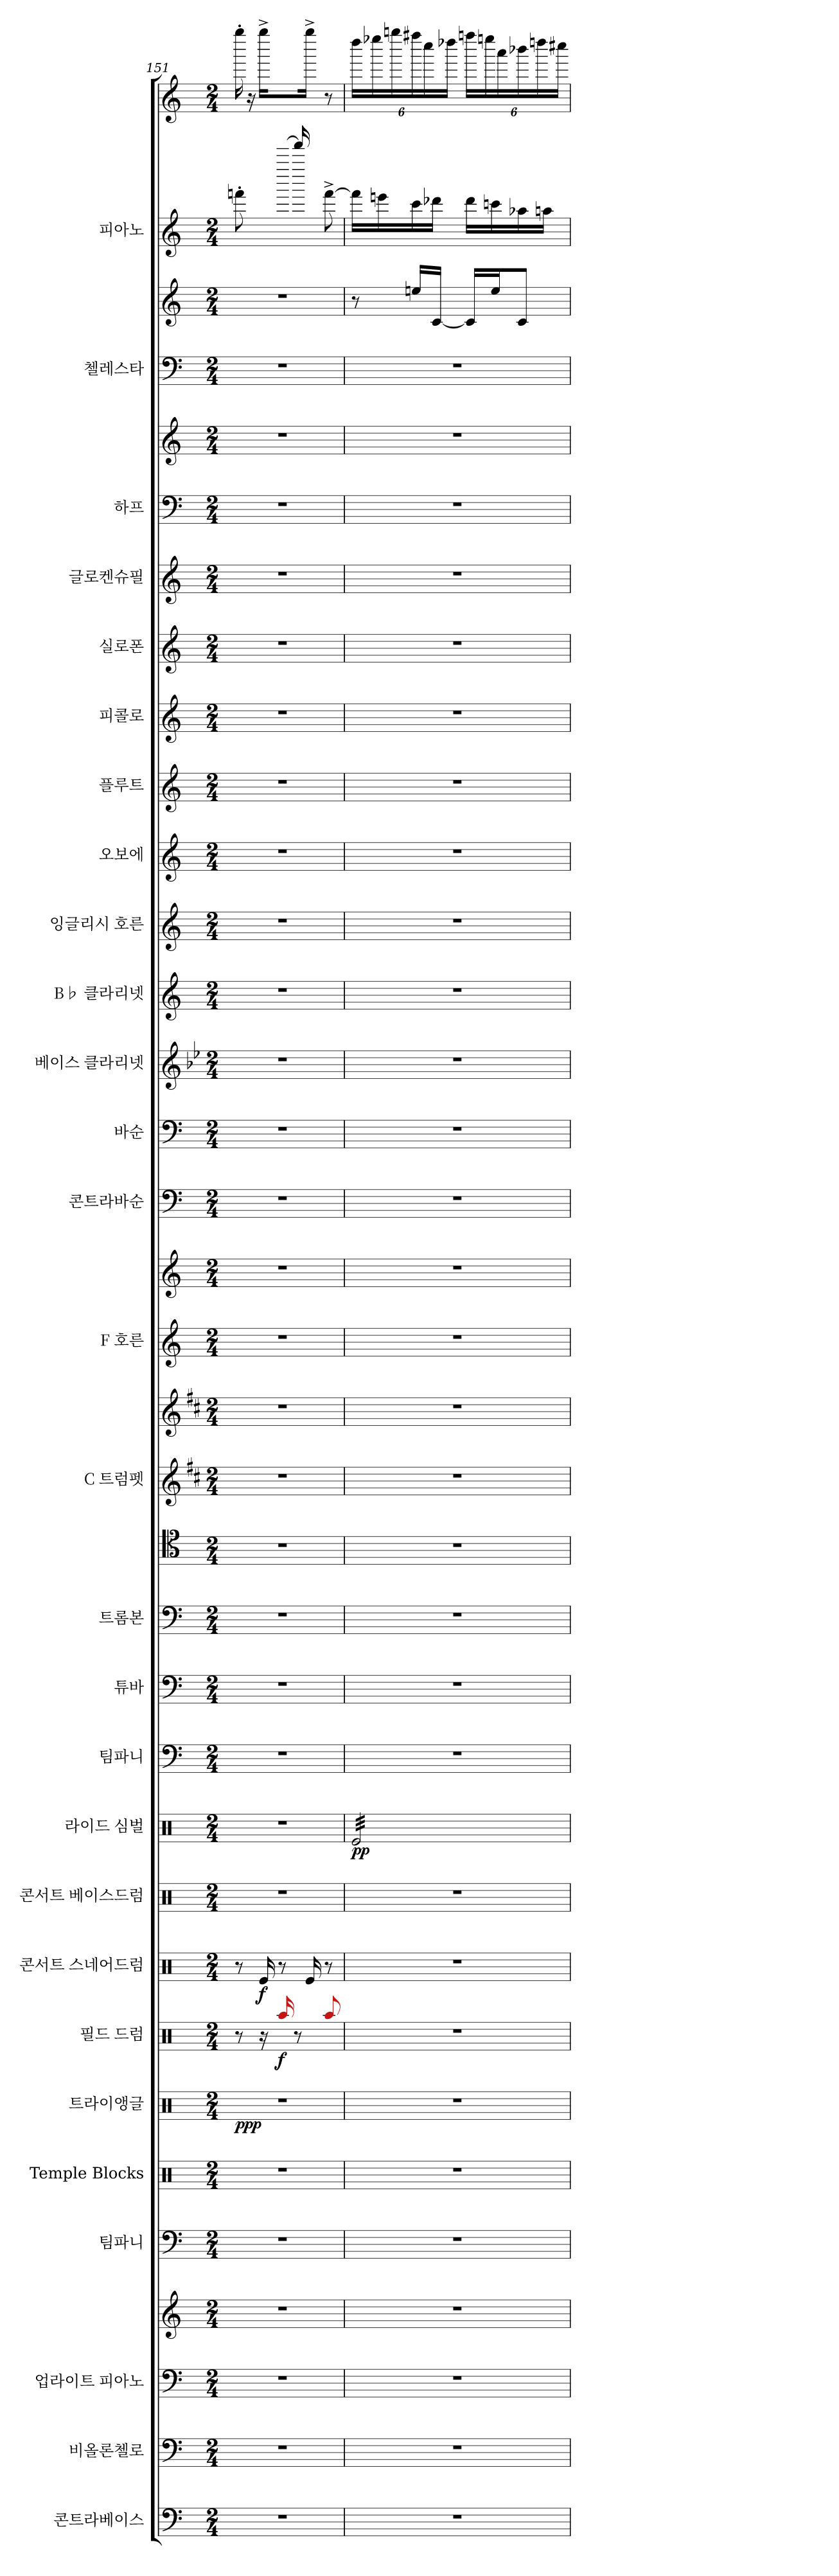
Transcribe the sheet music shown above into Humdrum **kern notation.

**kern	**kern	**kern	**kern	**kern	**kern	**kern	**dynam	**kern	**dynam	**kern	**dynam	**kern	**kern	**dynam	**kern	**kern	**kern	**kern	**kern	**kern	**kern	**kern	**kern	**kern	**kern	**kern	**kern	**kern	**kern	**kern	**kern	**kern	**kern	**kern	**kern	**kern	**kern	**kern
*part28	*part27	*part26	*part26	*part25	*part24	*part23	*part23	*part22	*part22	*part21	*part21	*part20	*part19	*part19	*part18	*part17	*part16	*part16	*part15	*part15	*part14	*part14	*part13	*part12	*part11	*part10	*part9	*part8	*part7	*part6	*part5	*part4	*part3	*part3	*part2	*part2	*part1	*part1
*staff35	*staff34	*staff33	*staff32	*staff31	*staff30	*staff29	*staff29	*staff28	*staff28	*staff27	*staff27	*staff26	*staff25	*staff25	*staff24	*staff23	*staff22	*staff21	*staff20	*staff19	*staff18	*staff17	*staff16	*staff15	*staff14	*staff13	*staff12	*staff11	*staff10	*staff9	*staff8	*staff7	*staff6	*staff5	*staff4	*staff3	*staff2	*staff1
*I"콘트라베이스	*I"비올론첼로	*I"업라이트 피아노	*	*I"팀파니	*I"Temple Blocks	*I"트라이앵글	*	*I"필드 드럼	*	*I"콘서트 스네어드럼	*	*I"콘서트 베이스드럼	*I"라이드 심벌	*	*I"팀파니	*I"튜바	*I"트롬본	*	*I"C 트럼펫	*	*I"F 호른	*	*I"콘트라바순	*I"바순	*I"베이스 클라리넷	*I"B♭ 클라리넷	*I"잉글리시 호른	*I"오보에	*I"플루트	*I"피콜로	*I"실로폰	*I"글로켄슈필	*I"하프	*	*I"첼레스타	*	*I"피아노	*
*	*	*	*	*	*I'Tmp. Bl.	*	*	*	*	*	*	*	*	*	*	*	*	*	*	*	*	*	*	*	*	*	*	*	*	*	*	*	*	*	*	*	*	*
!!LO:PB:g=z
*clefF4	*clefF4	*clefF4	*clefG2	*clefF4	*clefX	*clefX	*	*clefX	*	*clefX	*	*clefX	*clefX	*	*clefF4	*clefF4	*clefF4	*clefC4	*clefG2	*clefG2	*clefG2	*clefG2	*clefF4	*clefF4	*clefG2	*clefG2	*clefG2	*clefG2	*clefG2	*clefG2	*clefG2	*clefG2	*clefF4	*clefG2	*clefF4	*clefG2	*clefG2	*clefG2
*ITrd7c12	*	*	*	*	*	*	*	*	*	*	*	*	*	*	*	*	*	*	*ITrd1c2	*ITrd1c2	*ITrd4c7	*ITrd4c7	*ITrd7c12	*	*ITrd8c14	*ITrd1c2	*ITrd4c7	*	*	*ITrd-7c-12	*ITrd-7c-12	*ITrd-14c-24	*	*	*ITrd-7c-12	*ITrd-7c-12	*	*
*k[]	*k[]	*k[]	*k[]	*k[]	*k[]	*k[]	*	*k[]	*	*k[]	*	*k[]	*k[]	*	*k[]	*k[]	*k[]	*k[]	*k[]	*k[]	*k[b-]	*k[b-]	*k[]	*k[]	*k[b-e-]	*k[b-e-]	*k[b-]	*k[]	*k[]	*k[]	*k[]	*k[]	*k[]	*k[]	*k[]	*k[]	*k[]	*k[]
*M2/4	*M2/4	*M2/4	*M2/4	*M2/4	*M2/4	*M2/4	*	*M2/4	*	*M2/4	*	*M2/4	*M2/4	*	*M2/4	*M2/4	*M2/4	*M2/4	*M2/4	*M2/4	*M2/4	*M2/4	*M2/4	*M2/4	*M2/4	*M2/4	*M2/4	*M2/4	*M2/4	*M2/4	*M2/4	*M2/4	*M2/4	*M2/4	*M2/4	*M2/4	*M2/4	*M2/4
=151	=151	=151	=151	=151	=151	=151	=151	=151	=151	=151	=151	=151	=151	=151	=151	=151	=151	=151	=151	=151	=151	=151	=151	=151	=151	=151	=151	=151	=151	=151	=151	=151	=151	=151	=151	=151	=151	=151
*	*	*	*	*	*	*	*	*	*	*	*	*	*	*	*	*	*	*	*	*	*	*	*	*	*	*	*	*	*	*	*	*	*	*	*	*	*^	*
!	!	!	!	!	!	!	!LO:DY:b	!	!	!	!	!	!	!	!	!	!	!	!	!	!	!	!	!	!	!	!	!	!	!	!	!	!	!	!	!	!	!	!
2r	2r	2r	2r	2r	2r	2r	ppp	8r	.	8r	.	2r	2r	.	2r	2r	2r	2r	2r	2r	2r	2r	2r	2r	2r	2r	2r	2r	2r	2r	2r	2r	2r	2r	2r	2r	8.ryy	8fffn'\	16gggg'\
.	.	.	.	.	.	.	.	.	.	.	.	.	.	.	.	.	.	.	.	.	.	.	.	.	.	.	.	.	.	.	.	.	.	.	.	.	.	.	16r
!	!	!	!	!	!	!	!	!	!	!	!LO:DY:b	!	!	!	!	!	!	!	!	!	!	!	!	!	!	!	!	!	!	!	!	!	!	!	!	!	!	!	!
.	.	.	.	.	.	.	.	16r	.	16Re/	f	.	.	.	.	.	.	.	.	.	.	.	.	.	.	.	.	.	.	.	.	.	.	.	.	.	.	16ryy	16gggg^\LL
!	!	!	!	!	!	!	!	!	!LO:DY:b	!	!	!	!	!	!	!	!	!	!	!	!	!	!	!	!	!	!	!	!	!	!	!	!	!	!	!	!	!	!
.	.	.	.	.	.	.	.	16aa/	f	8r	.	.	.	.	.	.	.	.	.	.	.	.	.	.	.	.	.	.	.	.	.	.	.	.	.	.	[16fffff^/JJ	8fff^\yy	8ryy
.	.	.	.	.	.	.	.	8r	.	.	.	.	.	.	.	.	.	.	.	.	.	.	.	.	.	.	.	.	.	.	.	.	.	.	.	.	16fffff/LL]	.	.
.	.	.	.	.	.	.	.	.	.	16Re/	.	.	.	.	.	.	.	.	.	.	.	.	.	.	.	.	.	.	.	.	.	.	.	.	.	.	8.ryy	16ryy	16gggg^\JJ
.	.	.	.	.	.	.	.	8aa/	.	8r	.	.	.	.	.	.	.	.	.	.	.	.	.	.	.	.	.	.	.	.	.	.	.	.	.	.	.	[8fff^\	8r
*	*	*	*	*	*	*	*	*	*	*	*	*	*	*	*	*	*	*	*	*	*	*	*	*	*	*	*	*	*	*	*	*	*	*	*	*	*v	*v	*
=152	=152	=152	=152	=152	=152	=152	=152	=152	=152	=152	=152	=152	=152	=152	=152	=152	=152	=152	=152	=152	=152	=152	=152	=152	=152	=152	=152	=152	=152	=152	=152	=152	=152	=152	=152	=152	=152	=152
*	*	*	*	*	*	*	*	*	*	*	*	*	*	*	*	*	*	*	*	*	*	*	*	*	*	*	*	*	*	*	*	*	*	*	*	*	*	*Xbrackettup
*	*	*	*	*	*	*	*	*	*	*	*	*	*	*	*	*	*	*	*	*	*	*	*	*	*	*	*	*	*	*	*	*	*	*	*	*	*^	*
!	!	!	!	!	!	!	!	!	!	!	!	!	!	!LO:DY:b	!	!	!	!	!	!	!	!	!	!	!	!	!	!	!	!	!	!	!	!	!	!	!	!	!
*	*	*	*	*	*	*	*	*	*	*	*	*	*	*	*	*	*	*	*	*	*	*	*	*	*	*	*	*	*	*	*	*	*	*	*	*	*v	*v	*
*	*	*	*	*	*	*	*	*	*	*	*	*	*tremolo	*	*	*	*	*	*	*	*	*	*	*	*	*	*	*	*	*	*	*	*	*	*	*	*	*
2r	2r	2r	2r	2r	2r	2r	.	2r	.	2r	.	2r	32Re/LLL	pp	2r	2r	2r	2r	2r	2r	2r	2r	2r	2r	2r	2r	2r	2r	2r	2r	2r	2r	2r	2r	2r	8r	16fff\LL]	24dddd\LL
.	.	.	.	.	.	.	.	.	.	.	.	.	32Re/	.	.	.	.	.	.	.	.	.	.	.	.	.	.	.	.	.	.	.	.	.	.	.	.	.
.	.	.	.	.	.	.	.	.	.	.	.	.	.	.	.	.	.	.	.	.	.	.	.	.	.	.	.	.	.	.	.	.	.	.	.	.	.	24eeee-X\
.	.	.	.	.	.	.	.	.	.	.	.	.	32Re/	.	.	.	.	.	.	.	.	.	.	.	.	.	.	.	.	.	.	.	.	.	.	.	16eeen\	.
.	.	.	.	.	.	.	.	.	.	.	.	.	.	.	.	.	.	.	.	.	.	.	.	.	.	.	.	.	.	.	.	.	.	.	.	.	.	24ggggn\
.	.	.	.	.	.	.	.	.	.	.	.	.	32Re/	.	.	.	.	.	.	.	.	.	.	.	.	.	.	.	.	.	.	.	.	.	.	.	.	.
.	.	.	.	.	.	.	.	.	.	.	.	.	32Re/	.	.	.	.	.	.	.	.	.	.	.	.	.	.	.	.	.	.	.	.	.	.	16eeen/LL	16ccc\	24ffff#X\
.	.	.	.	.	.	.	.	.	.	.	.	.	32Re/	.	.	.	.	.	.	.	.	.	.	.	.	.	.	.	.	.	.	.	.	.	.	.	.	.
.	.	.	.	.	.	.	.	.	.	.	.	.	.	.	.	.	.	.	.	.	.	.	.	.	.	.	.	.	.	.	.	.	.	.	.	.	.	24cccc\
.	.	.	.	.	.	.	.	.	.	.	.	.	32Re/	.	.	.	.	.	.	.	.	.	.	.	.	.	.	.	.	.	.	.	.	.	.	[16cc/JJ	16ddd-X\JJ	.
.	.	.	.	.	.	.	.	.	.	.	.	.	.	.	.	.	.	.	.	.	.	.	.	.	.	.	.	.	.	.	.	.	.	.	.	.	.	24dddd-X\JJ
.	.	.	.	.	.	.	.	.	.	.	.	.	32Re/	.	.	.	.	.	.	.	.	.	.	.	.	.	.	.	.	.	.	.	.	.	.	.	.	.
.	.	.	.	.	.	.	.	.	.	.	.	.	32Re/	.	.	.	.	.	.	.	.	.	.	.	.	.	.	.	.	.	.	.	.	.	.	16cc/LL]	16ddd-\LL	24ffffn\LL
.	.	.	.	.	.	.	.	.	.	.	.	.	32Re/	.	.	.	.	.	.	.	.	.	.	.	.	.	.	.	.	.	.	.	.	.	.	.	.	.
.	.	.	.	.	.	.	.	.	.	.	.	.	.	.	.	.	.	.	.	.	.	.	.	.	.	.	.	.	.	.	.	.	.	.	.	.	.	24eeeen\
.	.	.	.	.	.	.	.	.	.	.	.	.	32Re/	.	.	.	.	.	.	.	.	.	.	.	.	.	.	.	.	.	.	.	.	.	.	16eee/J	16cccn\	.
.	.	.	.	.	.	.	.	.	.	.	.	.	.	.	.	.	.	.	.	.	.	.	.	.	.	.	.	.	.	.	.	.	.	.	.	.	.	24aaa\
.	.	.	.	.	.	.	.	.	.	.	.	.	32Re/	.	.	.	.	.	.	.	.	.	.	.	.	.	.	.	.	.	.	.	.	.	.	.	.	.
.	.	.	.	.	.	.	.	.	.	.	.	.	32Re/	.	.	.	.	.	.	.	.	.	.	.	.	.	.	.	.	.	.	.	.	.	.	8cc/J	16aa-X\	24bbb-X\
.	.	.	.	.	.	.	.	.	.	.	.	.	32Re/	.	.	.	.	.	.	.	.	.	.	.	.	.	.	.	.	.	.	.	.	.	.	.	.	.
.	.	.	.	.	.	.	.	.	.	.	.	.	.	.	.	.	.	.	.	.	.	.	.	.	.	.	.	.	.	.	.	.	.	.	.	.	.	24ddddn\
.	.	.	.	.	.	.	.	.	.	.	.	.	32Re/	.	.	.	.	.	.	.	.	.	.	.	.	.	.	.	.	.	.	.	.	.	.	.	16aan\JJ	.
.	.	.	.	.	.	.	.	.	.	.	.	.	.	.	.	.	.	.	.	.	.	.	.	.	.	.	.	.	.	.	.	.	.	.	.	.	.	24cccc#X\JJ
.	.	.	.	.	.	.	.	.	.	.	.	.	32Re/JJJ	.	.	.	.	.	.	.	.	.	.	.	.	.	.	.	.	.	.	.	.	.	.	.	.	.
*	*	*	*	*	*	*	*	*	*	*	*	*	*Xtremolo	*	*	*	*	*	*	*	*	*	*	*	*	*	*	*	*	*	*	*	*	*	*	*	*	*
=	=	=	=	=	=	=	=	=	=	=	=	=	=	=	=	=	=	=	=	=	=	=	=	=	=	=	=	=	=	=	=	=	=	=	=	=	=	=
*-	*-	*-	*-	*-	*-	*-	*-	*-	*-	*-	*-	*-	*-	*-	*-	*-	*-	*-	*-	*-	*-	*-	*-	*-	*-	*-	*-	*-	*-	*-	*-	*-	*-	*-	*-	*-	*-	*-
